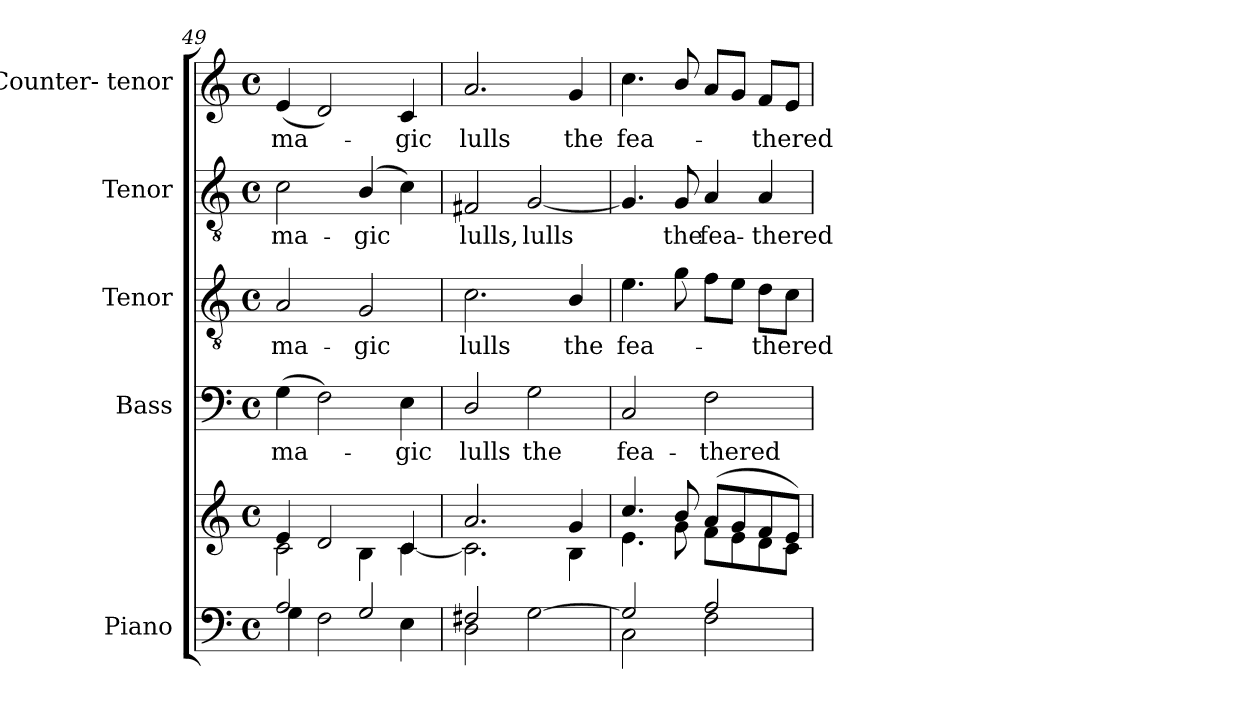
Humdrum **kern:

**kern	**kern	**kern	**text	**kern	**text	**kern	**text	**kern	**text
*part5	*part5	*part4	*part4	*part3	*part3	*part2	*part2	*part1	*part1
*staff6	*staff5	*staff4	*staff4	*staff3	*staff3	*staff2	*staff2	*staff1	*staff1
*I"Piano	*	*I"Bass	*	*I"Tenor	*	*I"Tenor	*	*I"Counter- tenor	*
*I'Pno.	*	*I'B.	*	*I'T.	*	*I'T.	*	*	*
!!LO:LB:g=z
*clefF4	*clefG2	*clefF4	*	*clefGv2	*	*clefGv2	*	*clefG2	*
*	*	*	*	*ITrd7c12	*	*ITrd7c12	*	*	*
*k[]	*k[]	*k[]	*	*k[]	*	*k[]	*	*k[]	*
*C:	*C:	*C:	*	*C:	*	*C:	*	*C:	*
*M4/4	*M4/4	*M4/4	*	*M4/4	*	*M4/4	*	*M4/4	*
*met(c)	*met(c)	*met(c)	*	*met(c)	*	*met(c)	*	*met(c)	*
=49	=49	=49	=49	=49	=49	=49	=49	=49	=49
*^	*^	*	*	*	*	*	*	*	*
!	!	!	!	!	!LO:LY:b:color=#000000	!	!	!	!	!	!
!	!	!	!	!	!	!	!LO:LY:b:color=#000000	!	!	!	!
!	!	!	!	!	!	!	!	!	!LO:LY:b:color=#000000	!	!
!	!	!	!	!	!	!	!	!	!	!	!LO:LY:b:color=#000000
2Ai/	4Gi\	4ei/	2ci\	(4Gi\	ma-	2AAi/	ma-	2Ci\	ma-	(4ei/	ma-
.	2Fi\	2di/	.	2Fi\)	.	.	.	.	.	2di/)	.
!	!	!	!	!	!	!	!LO:LY:b:color=#000000	!	!	!	!
!	!	!	!	!	!	!	!	!	!LO:LY:b:color=#000000	!	!
2Gi/	.	.	4Bi\	.	.	2GGi/	-gic	(4BBi/	-gic	.	.
!	!	!	!	!	!LO:LY:b:color=#000000	!	!	!	!	!	!
!	!	!	!	!	!	!	!	!	!	!	!LO:LY:b:color=#000000
.	4Ei\	4ci/	[4ci\	4Ei\	-gic	.	.	4Ci\)	.	4ci/	-gic
=50	=50	=50	=50	=50	=50	=50	=50	=50	=50	=50	=50
!	!	!	!	!	!LO:LY:b:color=#000000	!	!	!	!	!	!
!	!	!	!	!	!	!	!LO:LY:b:color=#000000	!	!	!	!
!	!	!	!	!	!	!	!	!	!LO:LY:b:color=#000000	!	!
!	!	!	!	!	!	!	!	!	!	!	!LO:LY:b:color=#000000
2F#Xi/	2Di\	2.ai/	2.ci\]	2Di/	lulls	2.Ci\	lulls	2FF#Xi/	lulls,	2.ai/	lulls
!	!	!	!	!	!LO:LY:b:color=#000000	!	!	!	!	!	!
!	!	!	!	!	!	!	!	!	!LO:LY:b:color=#000000	!	!
2ryy	[2Gi\	.	.	2Gi\	the	.	.	[2GGi/	lulls	.	.
!	!	!	!	!	!	!	!LO:LY:b:color=#000000	!	!	!	!
!	!	!	!	!	!	!	!	!	!	!	!LO:LY:b:color=#000000
.	.	4gi/	4Bi\	.	.	4BBi/	the	.	.	4gi/	the
=51	=51	=51	=51	=51	=51	=51	=51	=51	=51	=51	=51
!	!	!	!	!	!LO:LY:b:color=#000000	!	!	!	!	!	!
!	!	!	!	!	!	!	!LO:LY:b:color=#000000	!	!	!	!
!	!	!	!	!	!	!	!	!	!	!	!LO:LY:b:color=#000000
2Gi/]	2Ci\	4.cci/	4.ei\	2Ci/	fea-	4.Ei\	fea-	4.GGi/]	.	4.cci\	fea-
!	!	!	!	!	!	!	!	!	!LO:LY:b:color=#000000	!	!
.	.	8bi/	8gi\	.	.	8Gi\	.	8GGi/	the	8bi/	.
!	!	!	!	!	!LO:LY:b:color=#000000	!	!	!	!	!	!
!	!	!	!	!	!	!	!	!	!LO:LY:b:color=#000000	!	!
2Ai/	2Fi\	(8ai/L	8fi\L	2Fi\	-thered	8Fi\L	.	4AAi/	fea-	8ai/L	.
.	.	8gi/	8ei\	.	.	8Ei\J	.	.	.	8gi/J	.
!	!	!	!	!	!	!	!LO:LY:b:color=#000000	!	!	!	!
!	!	!	!	!	!	!	!	!	!LO:LY:b:color=#000000	!	!
!	!	!	!	!	!	!	!	!	!	!	!LO:LY:b:color=#000000
.	.	8fi/	8di\	.	.	8Di\L	-thered	4AAi/	-thered	8fi/L	-thered
.	.	8ei/J)	8ci\J	.	.	8Ci\J	.	.	.	8ei/J	.
*v	*v	*	*	*	*	*	*	*	*	*	*
*	*v	*v	*	*	*	*	*	*	*	*
=	=	=	=	=	=	=	=	=	=
*-	*-	*-	*-	*-	*-	*-	*-	*-	*-
